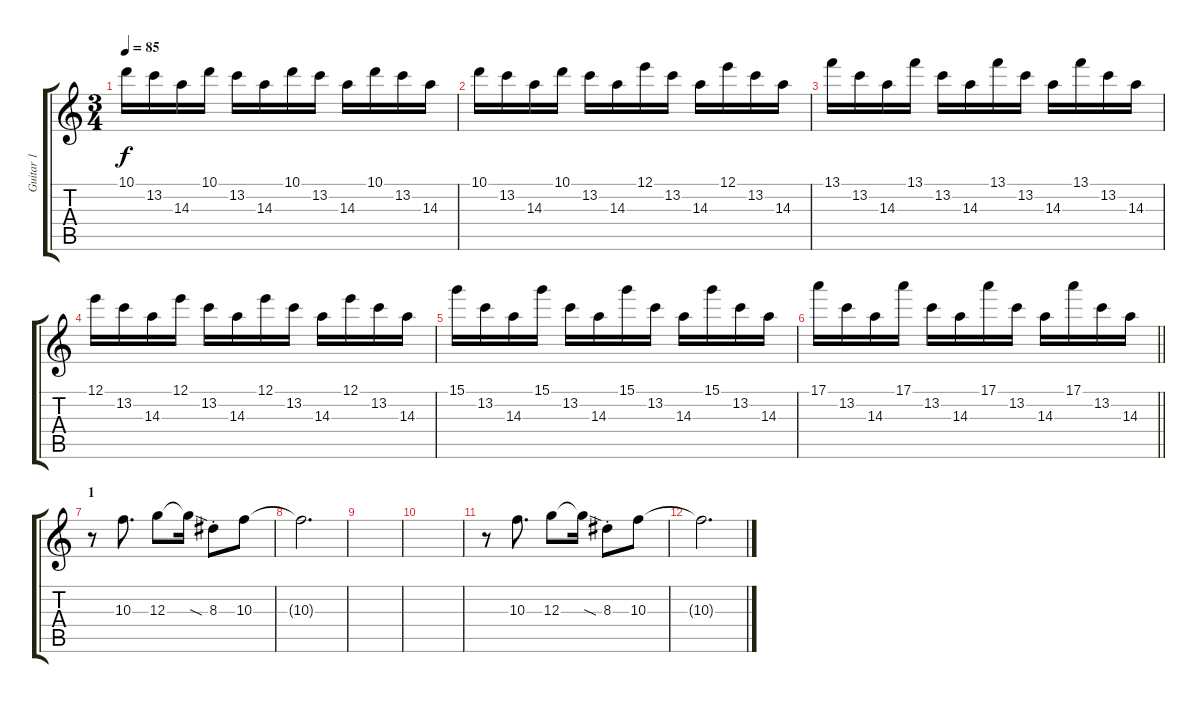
\track ("Guitar 1" "Guitar 1") {instrument electricguitarclean}
\staff {score tabs}
\tuning (E4 B3 G3 D3 A2 D2) {hide}
\ts (3 4)
\tempo 85
\clef g2
\ks c
10.1.16{dy f} 13.2.16 14.3.16 10.1.16 13.2.16 14.3.16 10.1.16 13.2.16 14.3.16 10.1.16 13.2.16 14.3.16 |
10.1.16 13.2.16 14.3.16 10.1.16 13.2.16 14.3.16 12.1.16 13.2.16 14.3.16 12.1.16 13.2.16 14.3.16 |
13.1.16 13.2.16 14.3.16 13.1.16 13.2.16 14.3.16 13.1.16 13.2.16 14.3.16 13.1.16 13.2.16 14.3.16 |
12.1.16 13.2.16 14.3.16 12.1.16 13.2.16 14.3.16 12.1.16 13.2.16 14.3.16 12.1.16 13.2.16 14.3.16 |
15.1.16 13.2.16 14.3.16 15.1.16 13.2.16 14.3.16 15.1.16 13.2.16 14.3.16 15.1.16 13.2.16 14.3.16 |
\barLineRight lightlight
17.1.16 13.2.16 14.3.16 17.1.16 13.2.16 14.3.16 17.1.16 13.2.16 14.3.16 17.1.16 13.2.16 14.3.16 |
\section ("" "1")
r.8{volume 15} 10.3.8{d} 12.3.8 12.3{sod t}.16 8.3{st}.8 10.3.8 |
10.3{t}.2{d} |
|
|
r.8 10.3.8{d} 12.3.8 12.3{sod t}.16 8.3{st}.8 10.3.8 |
10.3{t}.2{d}
